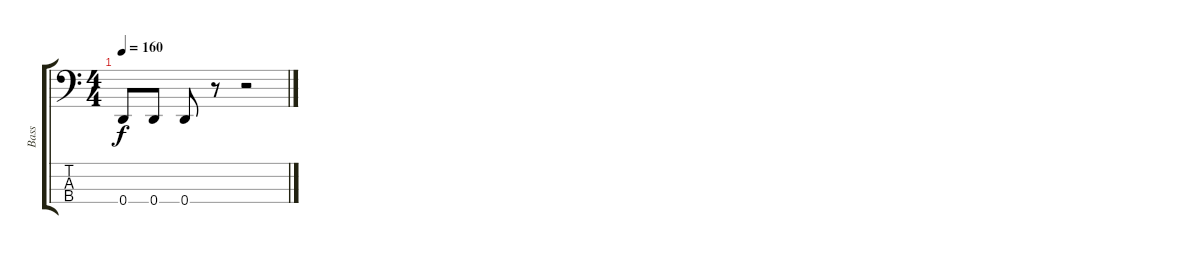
\track ("Bass" "Bass") {instrument electricbassfinger}
\staff {score tabs}
\tuning (G2 D2 A1 D1) {hide}
\ts (4 4)
\tempo 160
\clef f4
\ks c
0.4.8{dy f} 0.4.8 0.4.8 r.8 r.2
